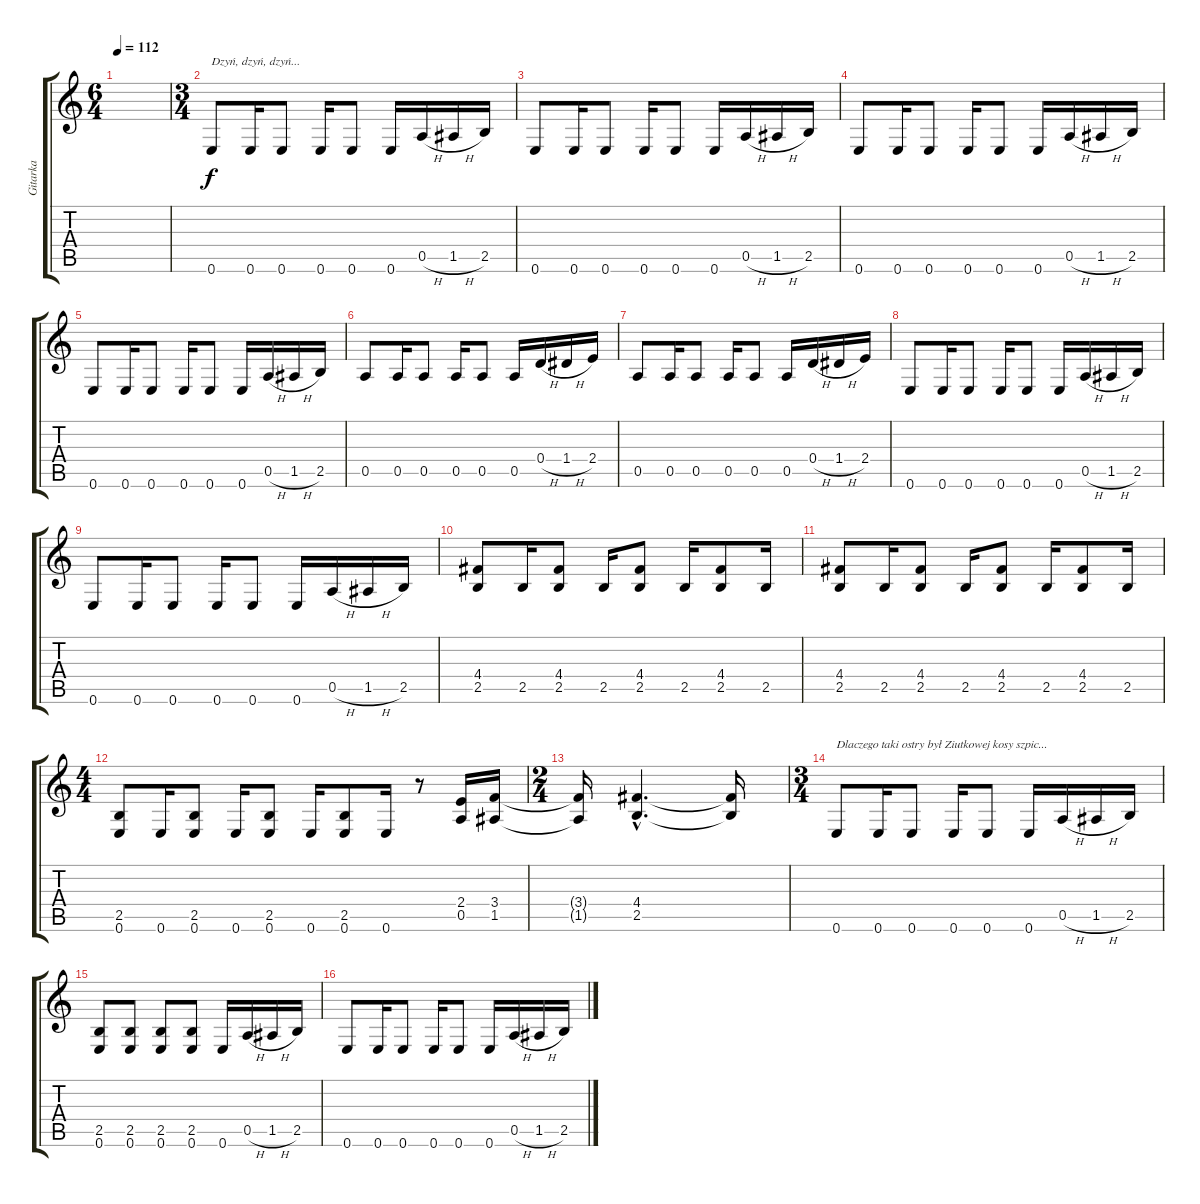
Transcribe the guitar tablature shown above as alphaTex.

\track ("Gitarka" "Gitarka") {instrument distortionguitar}
\staff {score tabs}
\tuning (E4 B3 G3 D3 A2 E2) {hide}
\ts (6 4)
\tempo 112
\clef g2
\ks c
|
\ts (3 4)
0.6.8{txt "Dzyń, dzyń, dzyń..."} 0.6.16 0.6.8 0.6.16 0.6.8 0.6.16 0.5{h}.16 1.5{h}.16 2.5.16 |
0.6.8 0.6.16 0.6.8 0.6.16 0.6.8 0.6.16 0.5{h}.16 1.5{h}.16 2.5.16 |
0.6.8 0.6.16 0.6.8 0.6.16 0.6.8 0.6.16 0.5{h}.16 1.5{h}.16 2.5.16 |
0.6.8 0.6.16 0.6.8 0.6.16 0.6.8 0.6.16 0.5{h}.16 1.5{h}.16 2.5.16 |
0.5.8 0.5.16 0.5.8 0.5.16 0.5.8 0.5.16 0.4{h}.16 1.4{h}.16 2.4.16 |
0.5.8 0.5.16 0.5.8 0.5.16 0.5.8 0.5.16 0.4{h}.16 1.4{h}.16 2.4.16 |
0.6.8 0.6.16 0.6.8 0.6.16 0.6.8 0.6.16 0.5{h}.16 1.5{h}.16 2.5.16 |
0.6.8 0.6.16 0.6.8 0.6.16 0.6.8 0.6.16 0.5{h}.16 1.5{h}.16 2.5.16 |
(4.4 2.5).8 2.5.16 (4.4 2.5).8 2.5.16 (4.4 2.5).8 2.5.16 (4.4 2.5).8 2.5.16 |
(4.4 2.5).8 2.5.16 (4.4 2.5).8 2.5.16 (4.4 2.5).8 2.5.16 (4.4 2.5).8 2.5.16 |
\ts (4 4)
(2.5 0.6).8 0.6.16 (2.5 0.6).8 0.6.16 (2.5 0.6).8 0.6.16 (2.5 0.6).8 0.6.16 r.8 (2.4 0.5).16 (3.4 1.5).16 |
\ts (2 4)
(3.4{t} 1.5{t}).16 (4.4{hac} 2.5{hac}).4{d} (4.4{t} 2.5{t}).16 |
\ts (3 4)
0.6.8{txt "Dlaczego taki ostry był Ziutkowej kosy szpic..."} 0.6.16 0.6.8 0.6.16 0.6.8 0.6.16 0.5{h}.16 1.5{h}.16 2.5.16 |
(2.5 0.6).8 (2.5 0.6).8 (2.5 0.6).8 (2.5 0.6).8 0.6.16 0.5{h}.16 1.5{h}.16 2.5.16 |
0.6.8 0.6.16 0.6.8 0.6.16 0.6.8 0.6.16 0.5{h}.16 1.5{h}.16 2.5.16
